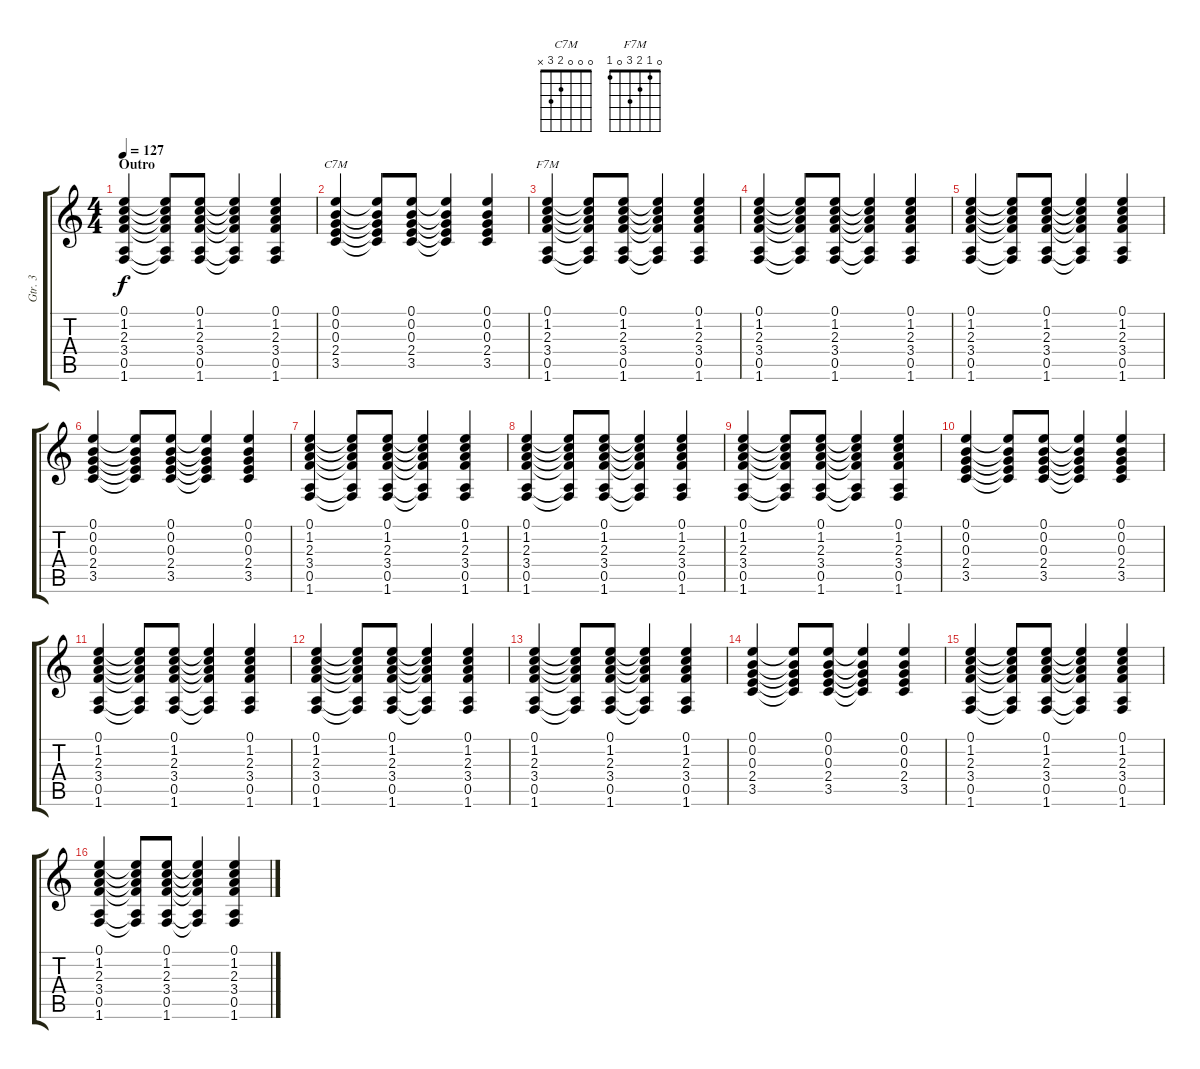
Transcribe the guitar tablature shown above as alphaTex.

\track ("Gtr. 3" "Gtr. 3") {instrument acousticguitarsteel}
\staff {score tabs}
\tuning (E4 B3 G3 D3 A2 E2) {hide}
\chord ("C7M" 0 0 0 2 3 x)
\chord ("F7M" 0 1 2 3 0 1)
\ts (4 4)
\section ("" "Outro")
\tempo 127
\clef g2
\ks c
(0.1 1.2 2.3 3.4 0.5 1.6).4{dy f} (0.1{t} 1.2{t} 2.3{t} 3.4{t} 0.5{t} 1.6{t}).8 (0.1 1.2 2.3 3.4 0.5 1.6).8 (0.1{t} 1.2{t} 2.3{t} 3.4{t} 0.5{t} 1.6{t}).4 (0.1 1.2 2.3 3.4 0.5 1.6).4 |
(0.1 0.2 0.3 2.4 3.5).4{ch "C7M"} (0.1{t} 0.2{t} 0.3{t} 2.4{t} 3.5{t}).8 (0.1 0.2 0.3 2.4 3.5).8 (0.1{t} 0.2{t} 0.3{t} 2.4{t} 3.5{t}).4 (0.1 0.2 0.3 2.4 3.5).4 |
(0.1 1.2 2.3 3.4 0.5 1.6).4{ch "F7M"} (0.1{t} 1.2{t} 2.3{t} 3.4{t} 0.5{t} 1.6{t}).8 (0.1 1.2 2.3 3.4 0.5 1.6).8 (0.1{t} 1.2{t} 2.3{t} 3.4{t} 0.5{t} 1.6{t}).4 (0.1 1.2 2.3 3.4 0.5 1.6).4 |
(0.1 1.2 2.3 3.4 0.5 1.6).4 (0.1{t} 1.2{t} 2.3{t} 3.4{t} 0.5{t} 1.6{t}).8 (0.1 1.2 2.3 3.4 0.5 1.6).8 (0.1{t} 1.2{t} 2.3{t} 3.4{t} 0.5{t} 1.6{t}).4 (0.1 1.2 2.3 3.4 0.5 1.6).4 |
(0.1 1.2 2.3 3.4 0.5 1.6).4 (0.1{t} 1.2{t} 2.3{t} 3.4{t} 0.5{t} 1.6{t}).8 (0.1 1.2 2.3 3.4 0.5 1.6).8 (0.1{t} 1.2{t} 2.3{t} 3.4{t} 0.5{t} 1.6{t}).4 (0.1 1.2 2.3 3.4 0.5 1.6).4 |
(0.1 0.2 0.3 2.4 3.5).4 (0.1{t} 0.2{t} 0.3{t} 2.4{t} 3.5{t}).8 (0.1 0.2 0.3 2.4 3.5).8 (0.1{t} 0.2{t} 0.3{t} 2.4{t} 3.5{t}).4 (0.1 0.2 0.3 2.4 3.5).4 |
(0.1 1.2 2.3 3.4 0.5 1.6).4 (0.1{t} 1.2{t} 2.3{t} 3.4{t} 0.5{t} 1.6{t}).8 (0.1 1.2 2.3 3.4 0.5 1.6).8 (0.1{t} 1.2{t} 2.3{t} 3.4{t} 0.5{t} 1.6{t}).4 (0.1 1.2 2.3 3.4 0.5 1.6).4 |
(0.1 1.2 2.3 3.4 0.5 1.6).4 (0.1{t} 1.2{t} 2.3{t} 3.4{t} 0.5{t} 1.6{t}).8 (0.1 1.2 2.3 3.4 0.5 1.6).8 (0.1{t} 1.2{t} 2.3{t} 3.4{t} 0.5{t} 1.6{t}).4 (0.1 1.2 2.3 3.4 0.5 1.6).4 |
(0.1 1.2 2.3 3.4 0.5 1.6).4 (0.1{t} 1.2{t} 2.3{t} 3.4{t} 0.5{t} 1.6{t}).8 (0.1 1.2 2.3 3.4 0.5 1.6).8 (0.1{t} 1.2{t} 2.3{t} 3.4{t} 0.5{t} 1.6{t}).4 (0.1 1.2 2.3 3.4 0.5 1.6).4 |
(0.1 0.2 0.3 2.4 3.5).4 (0.1{t} 0.2{t} 0.3{t} 2.4{t} 3.5{t}).8 (0.1 0.2 0.3 2.4 3.5).8 (0.1{t} 0.2{t} 0.3{t} 2.4{t} 3.5{t}).4 (0.1 0.2 0.3 2.4 3.5).4 |
(0.1 1.2 2.3 3.4 0.5 1.6).4 (0.1{t} 1.2{t} 2.3{t} 3.4{t} 0.5{t} 1.6{t}).8 (0.1 1.2 2.3 3.4 0.5 1.6).8 (0.1{t} 1.2{t} 2.3{t} 3.4{t} 0.5{t} 1.6{t}).4 (0.1 1.2 2.3 3.4 0.5 1.6).4 |
(0.1 1.2 2.3 3.4 0.5 1.6).4 (0.1{t} 1.2{t} 2.3{t} 3.4{t} 0.5{t} 1.6{t}).8 (0.1 1.2 2.3 3.4 0.5 1.6).8 (0.1{t} 1.2{t} 2.3{t} 3.4{t} 0.5{t} 1.6{t}).4 (0.1 1.2 2.3 3.4 0.5 1.6).4 |
(0.1 1.2 2.3 3.4 0.5 1.6).4 (0.1{t} 1.2{t} 2.3{t} 3.4{t} 0.5{t} 1.6{t}).8 (0.1 1.2 2.3 3.4 0.5 1.6).8 (0.1{t} 1.2{t} 2.3{t} 3.4{t} 0.5{t} 1.6{t}).4 (0.1 1.2 2.3 3.4 0.5 1.6).4 |
(0.1 0.2 0.3 2.4 3.5).4 (0.1{t} 0.2{t} 0.3{t} 2.4{t} 3.5{t}).8 (0.1 0.2 0.3 2.4 3.5).8 (0.1{t} 0.2{t} 0.3{t} 2.4{t} 3.5{t}).4 (0.1 0.2 0.3 2.4 3.5).4 |
(0.1 1.2 2.3 3.4 0.5 1.6).4 (0.1{t} 1.2{t} 2.3{t} 3.4{t} 0.5{t} 1.6{t}).8 (0.1 1.2 2.3 3.4 0.5 1.6).8 (0.1{t} 1.2{t} 2.3{t} 3.4{t} 0.5{t} 1.6{t}).4 (0.1 1.2 2.3 3.4 0.5 1.6).4 |
(0.1 1.2 2.3 3.4 0.5 1.6).4 (0.1{t} 1.2{t} 2.3{t} 3.4{t} 0.5{t} 1.6{t}).8 (0.1 1.2 2.3 3.4 0.5 1.6).8 (0.1{t} 1.2{t} 2.3{t} 3.4{t} 0.5{t} 1.6{t}).4 (0.1 1.2 2.3 3.4 0.5 1.6).4
